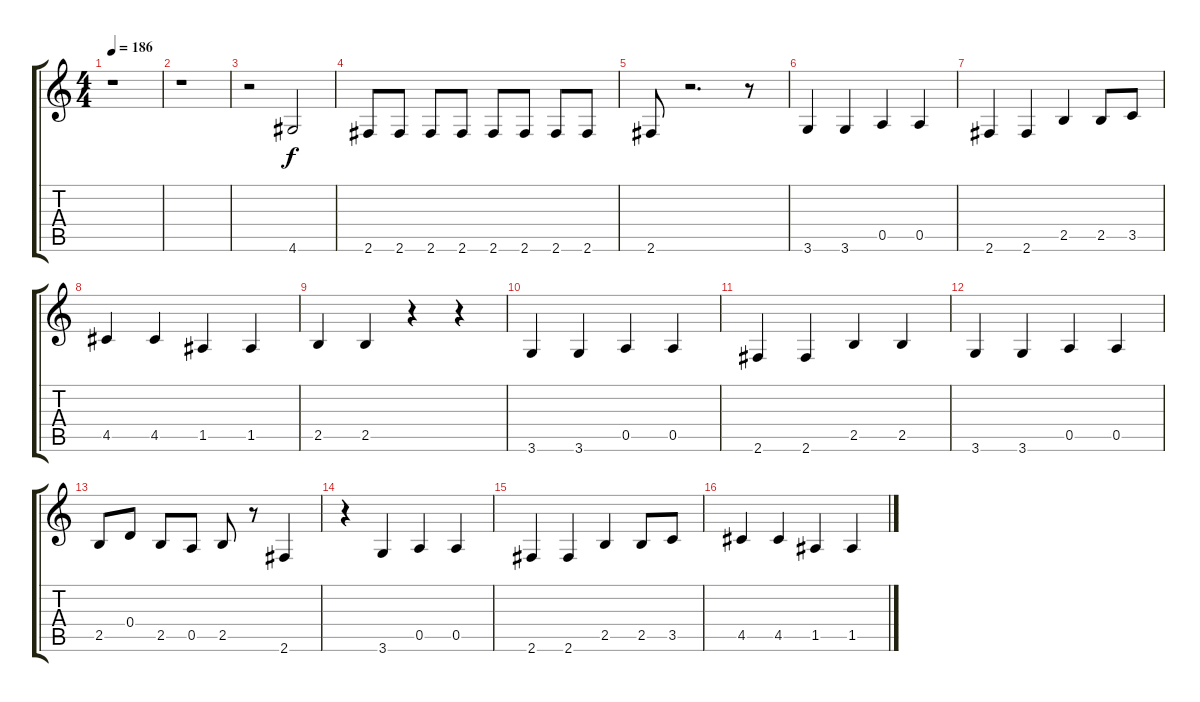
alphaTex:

\track "" {instrument electricbassfinger}
\staff {score tabs}
\tuning (E4 B3 G3 D3 A2 E2) {hide}
\ts (4 4)
\tempo 186
\clef g2
\ks c
r.1{dy f} |
r.1 |
r.2 4.6.2 |
2.6.8 2.6.8 2.6.8 2.6.8 2.6.8 2.6.8 2.6.8 2.6.8 |
2.6.8 r.2{d} r.8 |
3.6.4 3.6.4 0.5.4 0.5.4 |
2.6.4 2.6.4 2.5.4 2.5.8 3.5.8 |
4.5.4 4.5.4 1.5.4 1.5.4 |
2.5.4 2.5.4 r.4 r.4 |
3.6.4 3.6.4 0.5.4 0.5.4 |
2.6.4 2.6.4 2.5.4 2.5.4 |
3.6.4 3.6.4 0.5.4 0.5.4 |
2.5.8 0.4.8 2.5.8 0.5.8 2.5.8 r.8 2.6.4 |
r.4 3.6.4 0.5.4 0.5.4 |
2.6.4 2.6.4 2.5.4 2.5.8 3.5.8 |
4.5.4 4.5.4 1.5.4 1.5.4
